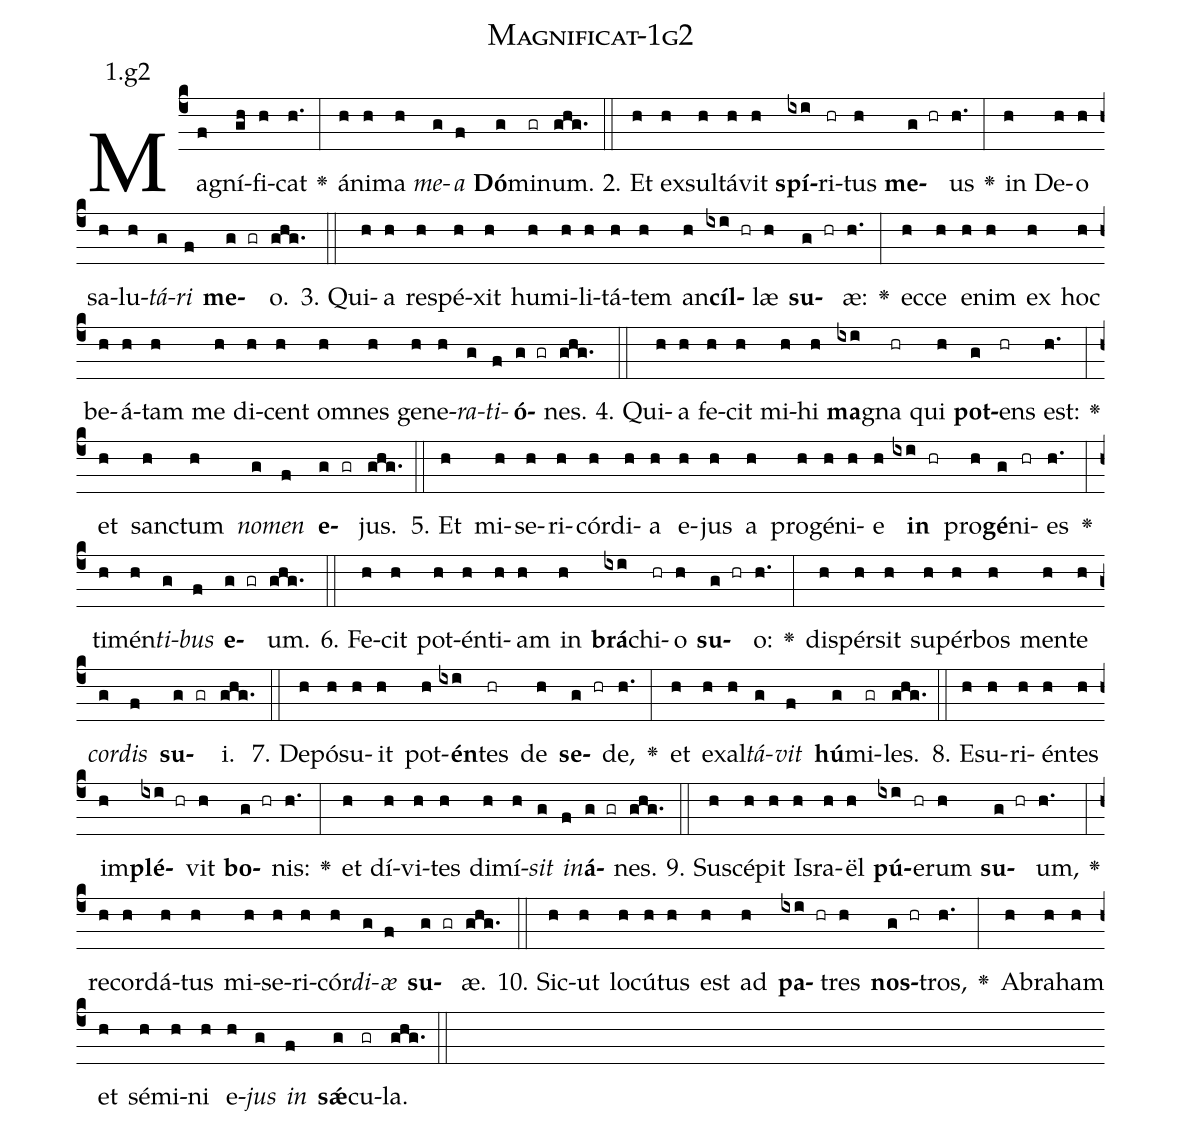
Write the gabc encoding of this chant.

name: Magnificat-1g2;
annotation: 1.g2;
%%
(c4)Ma(f)gní(gh)fi(h)cat(h.) <v>\greheightstar</v>(:) á(h)ni(h)ma(h) <i>me</i>(g)<i>a</i>(f) <b>Dó</b>(g)mi(gr)num.(ghg.) (::)
2. Et(h) ex(h)sul(h)tá(h)vit(h) <b>spí</b>(ixi)ri(hr)tus(h) <b>me</b>(g hr)us(h.) <v>\greheightstar</v>(:) in(h) De(h)o(h) sa(h)lu(h)<i>tá</i>(g)<i>ri</i>(f) <b>me</b>(g gr)o.(ghg.) (::)
3. Qui(h)a(h) re(h)spé(h)xit(h) hu(h)mi(h)li(h)tá(h)tem(h) an(h)<b>cíl</b>(ixi hr)læ(h) <b>su</b>(g hr)æ:(h.) <v>\greheightstar</v>(:) ec(h)ce(h) e(h)nim(h) ex(h) hoc(h) be(h)á(h)tam(h) me(h) di(h)cent(h) om(h)nes(h) ge(h)ne(h)<i>ra</i>(g)<i>ti</i>(f)<b>ó</b>(g gr)nes.(ghg.) (::)
4. Qui(h)a(h) fe(h)cit(h) mi(h)hi(h) <b>ma</b>(ixi)gna(hr) qui(h) <b>pot</b>(g)ens(hr) est:(h.) <v>\greheightstar</v>(:) et(h) sanc(h)tum(h) <i>no</i>(g)<i>men</i>(f) <b>e</b>(g gr)jus.(ghg.) (::)
5. Et(h) mi(h)se(h)ri(h)cór(h)di(h)a(h) e(h)jus(h) a(h) pro(h)gé(h)ni(h)e(h) <b>in</b>(ixi hr) pro(h)<b>gé</b>(g)ni(hr)es(h.) <v>\greheightstar</v>(:) ti(h)mén(h)<i>ti</i>(g)<i>bus</i>(f) <b>e</b>(g gr)um.(ghg.) (::)
6. Fe(h)cit(h) pot(h)én(h)ti(h)am(h) in(h) <b>brá</b>(ixi)chi(hr)o(h) <b>su</b>(g hr)o:(h.) <v>\greheightstar</v>(:) di(h)spér(h)sit(h) su(h)pér(h)bos(h) men(h)te(h) <i>cor</i>(g)<i>dis</i>(f) <b>su</b>(g gr)i.(ghg.) (::)
7. De(h)pó(h)su(h)it(h) pot(h)<b>én</b>(ixi)tes(hr) de(h) <b>se</b>(g hr)de,(h.) <v>\greheightstar</v>(:) et(h) ex(h)al(h)<i>tá</i>(g)<i>vit</i>(f) <b>hú</b>(g)mi(gr)les.(ghg.) (::)
8. E(h)su(h)ri(h)én(h)tes(h) im(h)<b>plé</b>(ixi hr)vit(h) <b>bo</b>(g hr)nis:(h.) <v>\greheightstar</v>(:) et(h) dí(h)vi(h)tes(h) di(h)mí(h)<i>sit</i>(g) <i>in</i>(f)<b>á</b>(g gr)nes.(ghg.) (::)
9. Su(h)scé(h)pit(h) Is(h)ra(h)ël(h) <b>pú</b>(ixi)e(hr)rum(h) <b>su</b>(g hr)um,(h.) <v>\greheightstar</v>(:) re(h)cor(h)dá(h)tus(h) mi(h)se(h)ri(h)cór(h)<i>di</i>(g)<i>æ</i>(f) <b>su</b>(g gr)æ.(ghg.) (::)
10. Sic(h)ut(h) lo(h)cú(h)tus(h) est(h) ad(h) <b>pa</b>(ixi hr)tres(h) <b>nos</b>(g hr)tros,(h.) <v>\greheightstar</v>(:) A(h)bra(h)ham(h) et(h) sé(h)mi(h)ni(h) e(h)<i>jus</i>(g) <i>in</i>(f) <b>sǽ</b>(g)cu(gr)la.(ghg.) (::)
